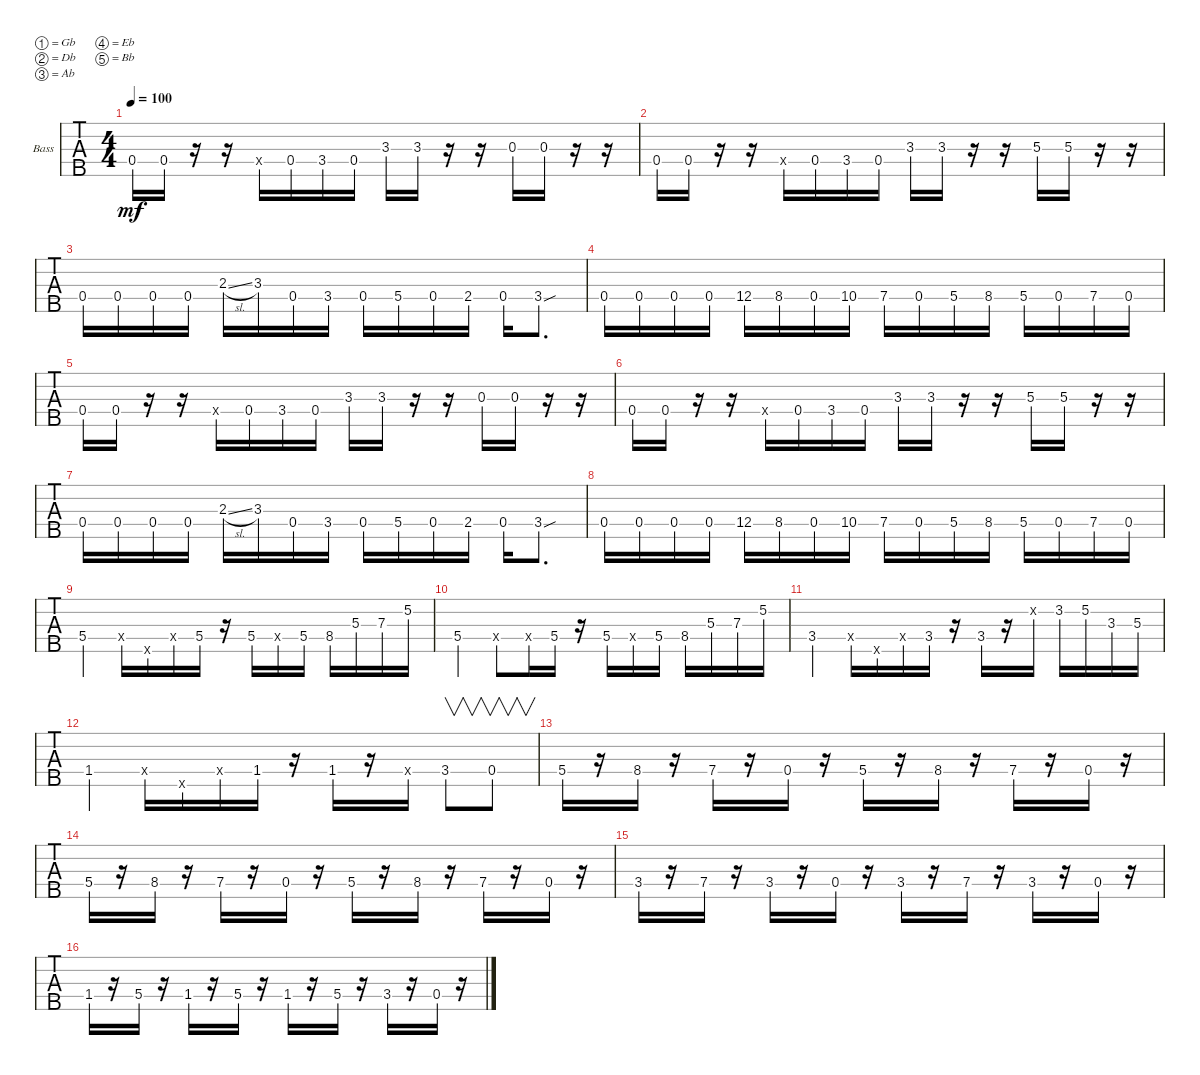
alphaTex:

\defaultSystemsLayout 4
\bracketExtendMode groupsimilarinstruments
\firstSystemTrackNameOrientation horizontal
\otherSystemsTrackNameOrientation horizontal
\track ("Chad" "Bass") {instrument electricbassfinger}
\staff {tabs}
\tuning (Gb2 Db2 Ab1 Eb1 Bb0)
\ts (4 4)
\tempo 100
\clef f4
\ks c
0.4.16{dy mf} 0.4.16 r.16 r.16 0.4{x}.16 0.4.16 3.4.16 0.4.16 3.3.16 3.3.16 r.16 r.16 0.3.16 0.3.16 r.16 r.16 |
0.4.16 0.4.16 r.16 r.16 0.4{x}.16 0.4.16 3.4.16 0.4.16 3.3.16 3.3.16 r.16 r.16 5.3.16 5.3.16 r.16 r.16 |
0.4.16 0.4.16 0.4.16 0.4.16 2.3{sl}.16 3.3.16 0.4.16 3.4.16 0.4.16 5.4.16 0.4.16 2.4.16 0.4.16 3.4{sou}.8{d} |
0.4.16 0.4.16 0.4.16 0.4.16 12.4.16 8.4.16 0.4.16 10.4.16 7.4.16 0.4.16 5.4.16 8.4.16 5.4.16 0.4.16 7.4.16 0.4.16 |
0.4.16 0.4.16 r.16 r.16 0.4{x}.16 0.4.16 3.4.16 0.4.16 3.3.16 3.3.16 r.16 r.16 0.3.16 0.3.16 r.16 r.16 |
0.4.16 0.4.16 r.16 r.16 0.4{x}.16 0.4.16 3.4.16 0.4.16 3.3.16 3.3.16 r.16 r.16 5.3.16 5.3.16 r.16 r.16 |
0.4.16 0.4.16 0.4.16 0.4.16 2.3{sl}.16 3.3.16 0.4.16 3.4.16 0.4.16 5.4.16 0.4.16 2.4.16 0.4.16 3.4{sou}.8{d} |
0.4.16 0.4.16 0.4.16 0.4.16 12.4.16 8.4.16 0.4.16 10.4.16 7.4.16 0.4.16 5.4.16 8.4.16 5.4.16 0.4.16 7.4.16 0.4.16 |
5.4.4 5.4{x}.16 0.5{x}.16 0.4{x}.16 5.4.16 r.16 5.4.16 0.4{x}.16 5.4.16 8.4.16 5.3.16 7.3.16 5.2.16 |
5.4.4 5.4{x}.8 0.4{x}.16 5.4.16 r.16 5.4.16 0.4{x}.16 5.4.16 8.4.16 5.3.16 7.3.16 5.2.16 |
3.4.4 0.4{x}.16 0.5{x}.16 0.4{x}.16 3.4.16 r.16 3.4.16 r.16 5.2{x}.16 3.2.16 5.2.16 3.3.16 5.3.16 |
1.4.4 0.4{x}.16 0.5{x}.16 0.4{x}.16 1.4.16 r.16 1.4.16 r.16 0.4{x}.16 3.4.8{v} 0.4.8{v} |
5.4.16 r.16 8.4.16 r.16 7.4.16 r.16 0.4.16 r.16 5.4.16 r.16 8.4.16 r.16 7.4.16 r.16 0.4.16 r.16 |
5.4.16 r.16 8.4.16 r.16 7.4.16 r.16 0.4.16 r.16 5.4.16 r.16 8.4.16 r.16 7.4.16 r.16 0.4.16 r.16 |
3.4.16 r.16 7.4.16 r.16 3.4.16 r.16 0.4.16 r.16 3.4.16 r.16 7.4.16 r.16 3.4.16 r.16 0.4.16 r.16 |
1.4.16 r.16 5.4.16 r.16 1.4.16 r.16 5.4.16 r.16 1.4.16 r.16 5.4.16 r.16 3.4.16 r.16 0.4.16 r.16
